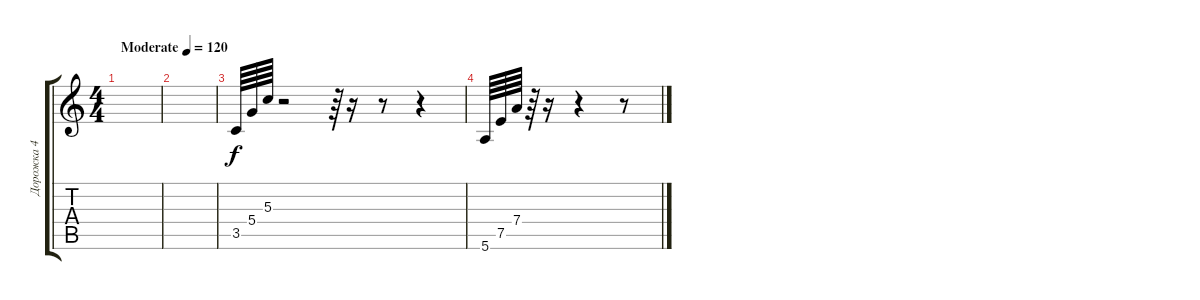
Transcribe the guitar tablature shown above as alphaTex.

\track ("Дорожка 4" "Дорожка 4") {instrument acousticguitarsteel}
\staff {score tabs}
\tuning (E4 B3 G3 D3 A2 E2) {hide}
\ts (4 4)
\tempo (120 "Moderate")
\clef g2
\ks c
|
|
3.5.64 5.4.64 5.3.64 r.2 r.64 r.16 r.8 r.4 |
5.6.64 7.5.64 7.4.64 r.64 r.16 r.4 r.8
